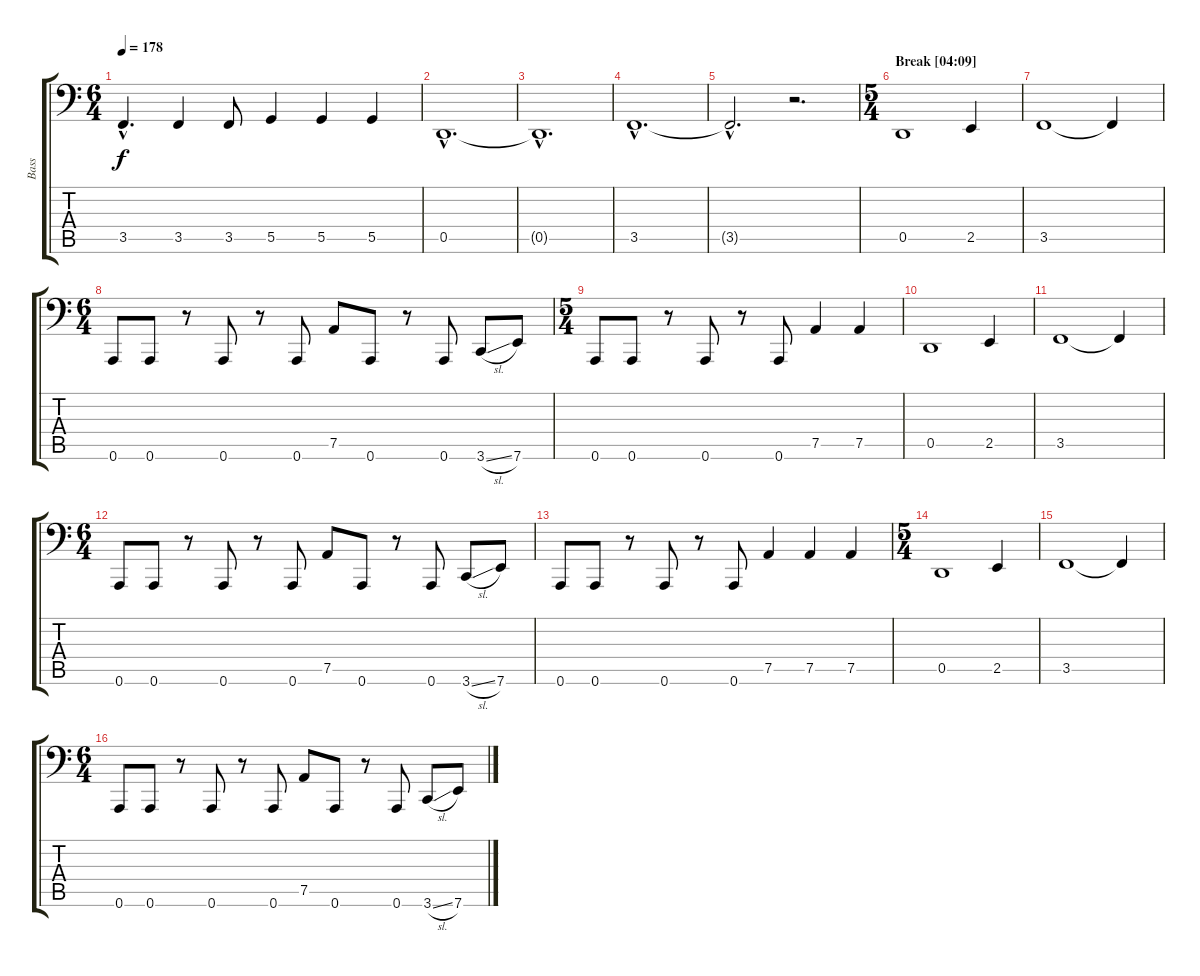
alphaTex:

\track ("Bass" "Bass") {instrument electricbassfinger}
\staff {score tabs}
\tuning (Bb2 F2 C2 G1 D1 A0) {hide}
\ts (6 4)
\tempo 178
\clef f4
\ks c
3.5{hac}.4{d dy f} 3.5.4 3.5.8 5.5.4 5.5.4 5.5.4 |
\section ("" "")
0.5{hac}.1{d} |
0.5{hac t}.1{d} |
3.5{hac}.1{d} |
3.5{hac t}.2{d} r.2{d} |
\ts (5 4)
\section ("" "Break [04:09]")
0.5.1 2.5.4 |
3.5.1 3.5{t}.4 |
\ts (6 4)
0.6.8 0.6.8 r.8 0.6.8 r.8 0.6.8 7.5.8 0.6.8 r.8 0.6.8 3.6{sl}.8 7.6.8 |
\ts (5 4)
0.6.8 0.6.8 r.8 0.6.8 r.8 0.6.8 7.5.4 7.5.4 |
\section ("" "")
0.5.1 2.5.4 |
3.5.1 3.5{t}.4 |
\ts (6 4)
0.6.8 0.6.8 r.8 0.6.8 r.8 0.6.8 7.5.8 0.6.8 r.8 0.6.8 3.6{sl}.8 7.6.8 |
0.6.8 0.6.8 r.8 0.6.8 r.8 0.6.8 7.5.4 7.5.4 7.5.4 |
\ts (5 4)
\section ("" "")
0.5.1 2.5.4 |
3.5.1 3.5{t}.4 |
\ts (6 4)
0.6.8 0.6.8 r.8 0.6.8 r.8 0.6.8 7.5.8 0.6.8 r.8 0.6.8 3.6{sl}.8 7.6.8
